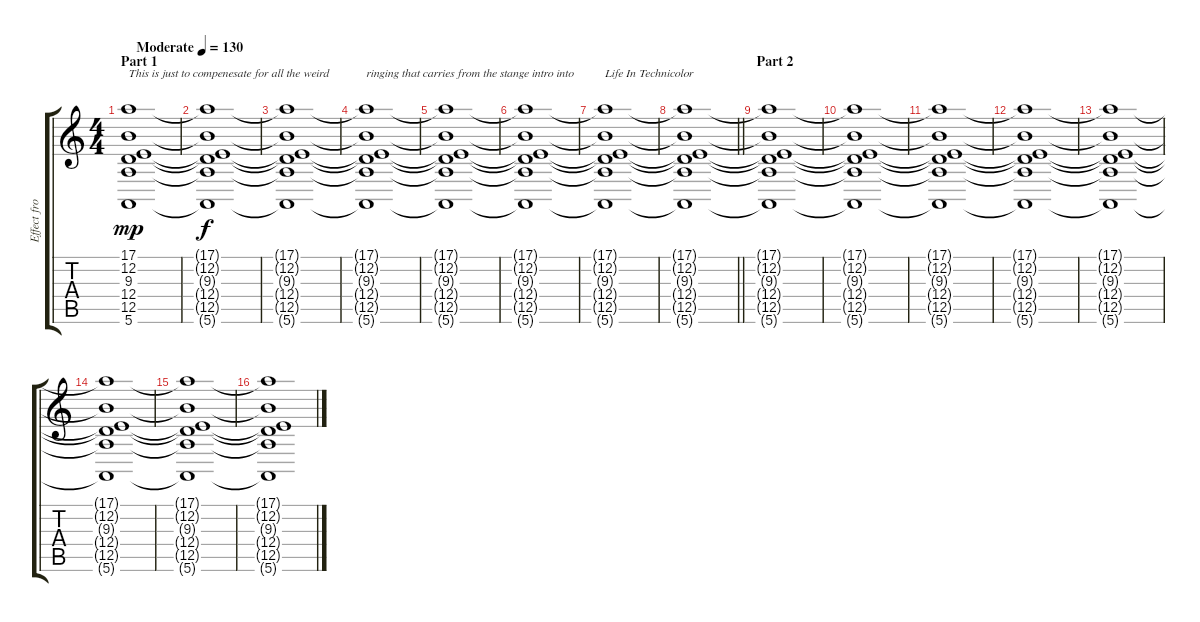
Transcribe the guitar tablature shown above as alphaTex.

\track ("Effect from Weird Intro..." "Effect fro") {instrument stringensemble2}
\staff {score tabs}
\tuning (E4 B3 G3 D3 A2 E2) {hide}
\ts (4 4)
\section ("" "Part 1")
\tempo (130 "Moderate")
\clef g2
\ks c
(17.1 12.2 9.3 12.4 12.5 5.6).1{txt "This is just to compenesate for all the weird " dy mp instrument stringensemble2} |
(17.1{t} 12.2{t} 9.3{t} 12.4{t} 12.5{t} 5.6{t}).1{dy f} |
(17.1{t} 12.2{t} 9.3{t} 12.4{t} 12.5{t} 5.6{t}).1 |
(17.1{t} 12.2{t} 9.3{t} 12.4{t} 12.5{t} 5.6{t}).1{txt "ringing that carries from the stange intro into"} |
(17.1{t} 12.2{t} 9.3{t} 12.4{t} 12.5{t} 5.6{t}).1 |
(17.1{t} 12.2{t} 9.3{t} 12.4{t} 12.5{t} 5.6{t}).1 |
(17.1{t} 12.2{t} 9.3{t} 12.4{t} 12.5{t} 5.6{t}).1{txt "Life In Technicolor"} |
\barLineRight lightlight
(17.1{t} 12.2{t} 9.3{t} 12.4{t} 12.5{t} 5.6{t}).1 |
\section ("" "Part 2")
(17.1{t} 12.2{t} 9.3{t} 12.4{t} 12.5{t} 5.6{t}).1 |
(17.1{t} 12.2{t} 9.3{t} 12.4{t} 12.5{t} 5.6{t}).1 |
(17.1{t} 12.2{t} 9.3{t} 12.4{t} 12.5{t} 5.6{t}).1 |
(17.1{t} 12.2{t} 9.3{t} 12.4{t} 12.5{t} 5.6{t}).1 |
(17.1{t} 12.2{t} 9.3{t} 12.4{t} 12.5{t} 5.6{t}).1 |
(17.1{t} 12.2{t} 9.3{t} 12.4{t} 12.5{t} 5.6{t}).1 |
(17.1{t} 12.2{t} 9.3{t} 12.4{t} 12.5{t} 5.6{t}).1 |
(17.1{t} 12.2{t} 9.3{t} 12.4{t} 12.5{t} 5.6{t}).1
